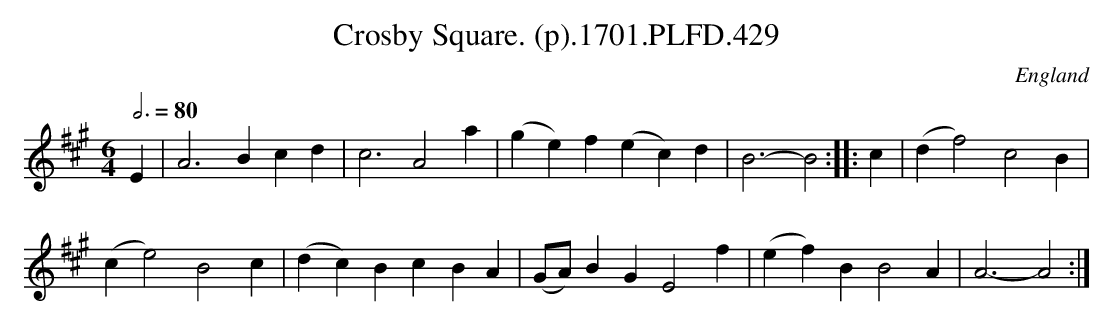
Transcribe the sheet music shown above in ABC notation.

X:1
T:Crosby Square. (p).1701.PLFD.429
M:6/4
L:1/4
Q:3/4=80
O:England
K:A
E|A3Bcd|c3A2a|(ge)f(ec)d|B3-B2:||:c|(df2)c2B|
(ce2)B2c|(dc)Bc-BA|(G/A/)BGE2f|(ef)BB2A|A3-A2:|
